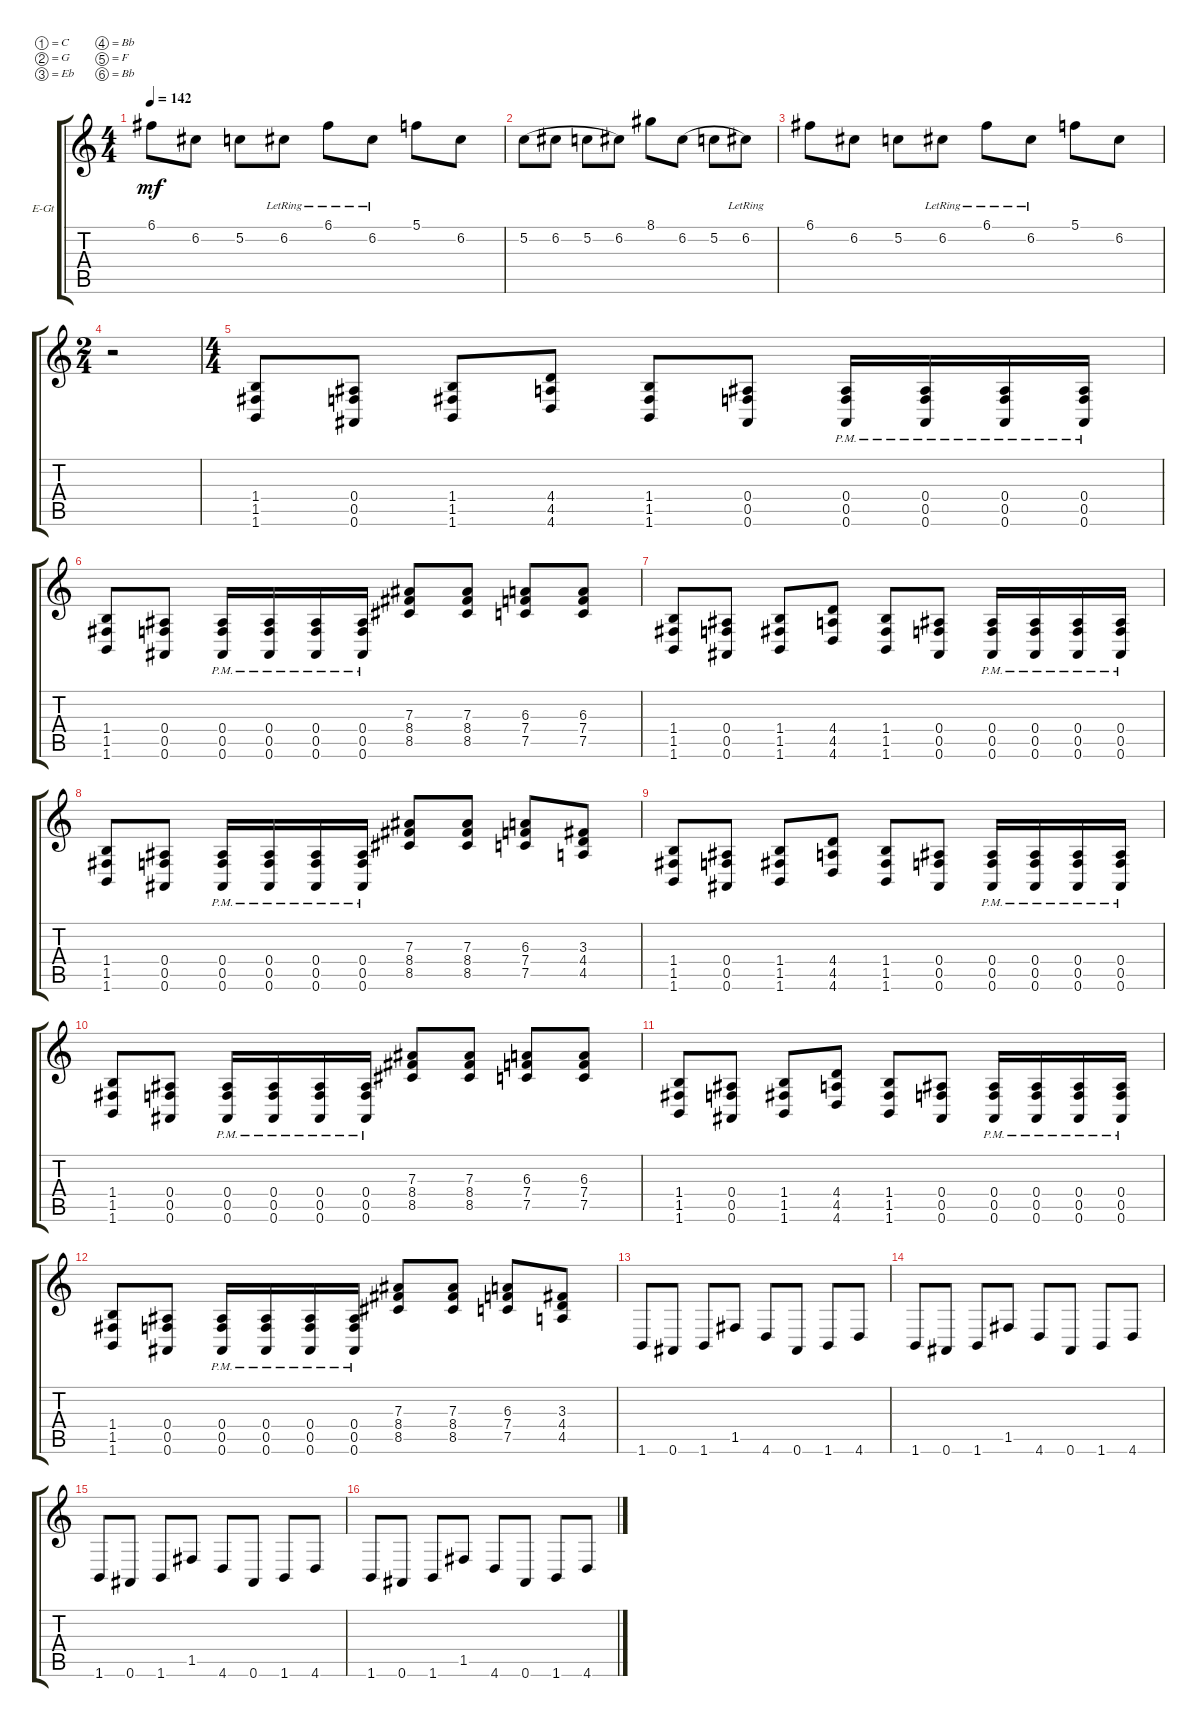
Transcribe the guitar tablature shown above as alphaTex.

\defaultSystemsLayout 4
\bracketExtendMode groupsimilarinstruments
\firstSystemTrackNameOrientation horizontal
\otherSystemsTrackNameOrientation horizontal
\track ("Guitar 2" "E-Gt") {instrument distortionguitar}
\staff {score tabs}
\tuning (C4 G3 Eb3 Bb2 F2 Bb1)
\ts (4 4)
\tempo 142
\clef g2
\scale
0.333333
\ks c
6.1.8{dy mf} 6.2.8 5.2.8 6.2{lr}.8 6.1{lr}.8 6.2{lr}.8 5.1.8 6.2.8 |
\scale
0.333333 5.2.8{legatoorigin} 6.2.8{legatoorigin} 5.2.8{legatoorigin} 6.2.8 8.1.8 6.2.8{legatoorigin} 5.2.8{legatoorigin} 6.2{lr}.8 |
\scale
0.209459 6.1.8 6.2.8 5.2.8 6.2{lr}.8 6.1{lr}.8 6.2{lr}.8 5.1.8 6.2.8 |
\ts (2 4)
\scale
0.39527 r.2 |
\ts (4 4)
\scale
0.39527 (1.6 1.5 1.4).8 (0.4 0.5 0.6).8 (1.6 1.5 1.4).8 (4.4 4.5 4.6).8 (1.4 1.5 1.6).8 (0.6 0.5 0.4).8 (0.4{pm} 0.5{pm} 0.6{pm}).16 (0.4{pm} 0.5{pm} 0.6{pm}).16 (0.4{pm} 0.5{pm} 0.6{pm}).16 (0.4{pm} 0.5{pm} 0.6{pm}).16 |
\scale
0.333333 (1.4 1.5 1.6).8 (0.6 0.5 0.4).8 (0.4{pm} 0.5{pm} 0.6{pm}).16 (0.4{pm} 0.5{pm} 0.6{pm}).16 (0.4{pm} 0.5{pm} 0.6{pm}).16 (0.4{pm} 0.5{pm} 0.6{pm}).16 (7.3 8.4 8.5).8 (7.3 8.4 8.5).8 (6.3 7.4 7.5).8 (6.3 7.5 7.4).8 |
\scale
0.333333 (1.6 1.5 1.4).8 (0.4 0.5 0.6).8 (1.6 1.5 1.4).8 (4.4 4.5 4.6).8 (1.4 1.5 1.6).8 (0.6 0.5 0.4).8 (0.4{pm} 0.5{pm} 0.6{pm}).16 (0.4{pm} 0.5{pm} 0.6{pm}).16 (0.4{pm} 0.5{pm} 0.6{pm}).16 (0.4{pm} 0.5{pm} 0.6{pm}).16 |
\scale
0.333333 (1.4 1.5 1.6).8 (0.6 0.5 0.4).8 (0.4{pm} 0.5{pm} 0.6{pm}).16 (0.4{pm} 0.5{pm} 0.6{pm}).16 (0.4{pm} 0.5{pm} 0.6{pm}).16 (0.4{pm} 0.5{pm} 0.6{pm}).16 (7.3 8.4 8.5).8 (7.3 8.4 8.5).8 (6.3 7.4 7.5).8 (3.3 4.4 4.5).8 |
\scale
0.333333 (1.6 1.5 1.4).8 (0.4 0.5 0.6).8 (1.6 1.5 1.4).8 (4.4 4.5 4.6).8 (1.4 1.5 1.6).8 (0.6 0.5 0.4).8 (0.4{pm} 0.5{pm} 0.6{pm}).16 (0.4{pm} 0.5{pm} 0.6{pm}).16 (0.4{pm} 0.5{pm} 0.6{pm}).16 (0.4{pm} 0.5{pm} 0.6{pm}).16 |
\scale
0.333333 (1.4 1.5 1.6).8 (0.6 0.5 0.4).8 (0.4{pm} 0.5{pm} 0.6{pm}).16 (0.4{pm} 0.5{pm} 0.6{pm}).16 (0.4{pm} 0.5{pm} 0.6{pm}).16 (0.4{pm} 0.5{pm} 0.6{pm}).16 (7.3 8.4 8.5).8 (7.3 8.5 8.4).8 (6.3 7.4 7.5).8 (6.3 7.5 7.4).8 |
\scale
0.333333 (1.6 1.5 1.4).8 (0.4 0.5 0.6).8 (1.6 1.5 1.4).8 (4.4 4.5 4.6).8 (1.4 1.5 1.6).8 (0.6 0.5 0.4).8 (0.4{pm} 0.5{pm} 0.6{pm}).16 (0.4{pm} 0.5{pm} 0.6{pm}).16 (0.4{pm} 0.5{pm} 0.6{pm}).16 (0.4{pm} 0.5{pm} 0.6{pm}).16 |
\scale
0.333333 (1.4 1.5 1.6).8 (0.6 0.5 0.4).8 (0.4{pm} 0.5{pm} 0.6{pm}).16 (0.4{pm} 0.5{pm} 0.6{pm}).16 (0.4{pm} 0.5{pm} 0.6{pm}).16 (0.4{pm} 0.5{pm} 0.6{pm}).16 (7.3 8.4 8.5).8 (7.3 8.4 8.5).8 (6.3 7.4 7.5).8 (3.3 4.4 4.5).8 |
\scale
0.333333 1.6.8 0.6.8 1.6.8 1.5.8 4.6.8 0.6.8 1.6.8 4.6.8 |
\scale
0.333333 1.6.8 0.6.8 1.6.8 1.5.8 4.6.8 0.6.8 1.6.8 4.6.8 |
\scale
0.333333 1.6.8 0.6.8 1.6.8 1.5.8 4.6.8 0.6.8 1.6.8 4.6.8 |
\scale
0.333333 1.6.8 0.6.8 1.6.8 1.5.8 4.6.8 0.6.8 1.6.8 4.6.8
